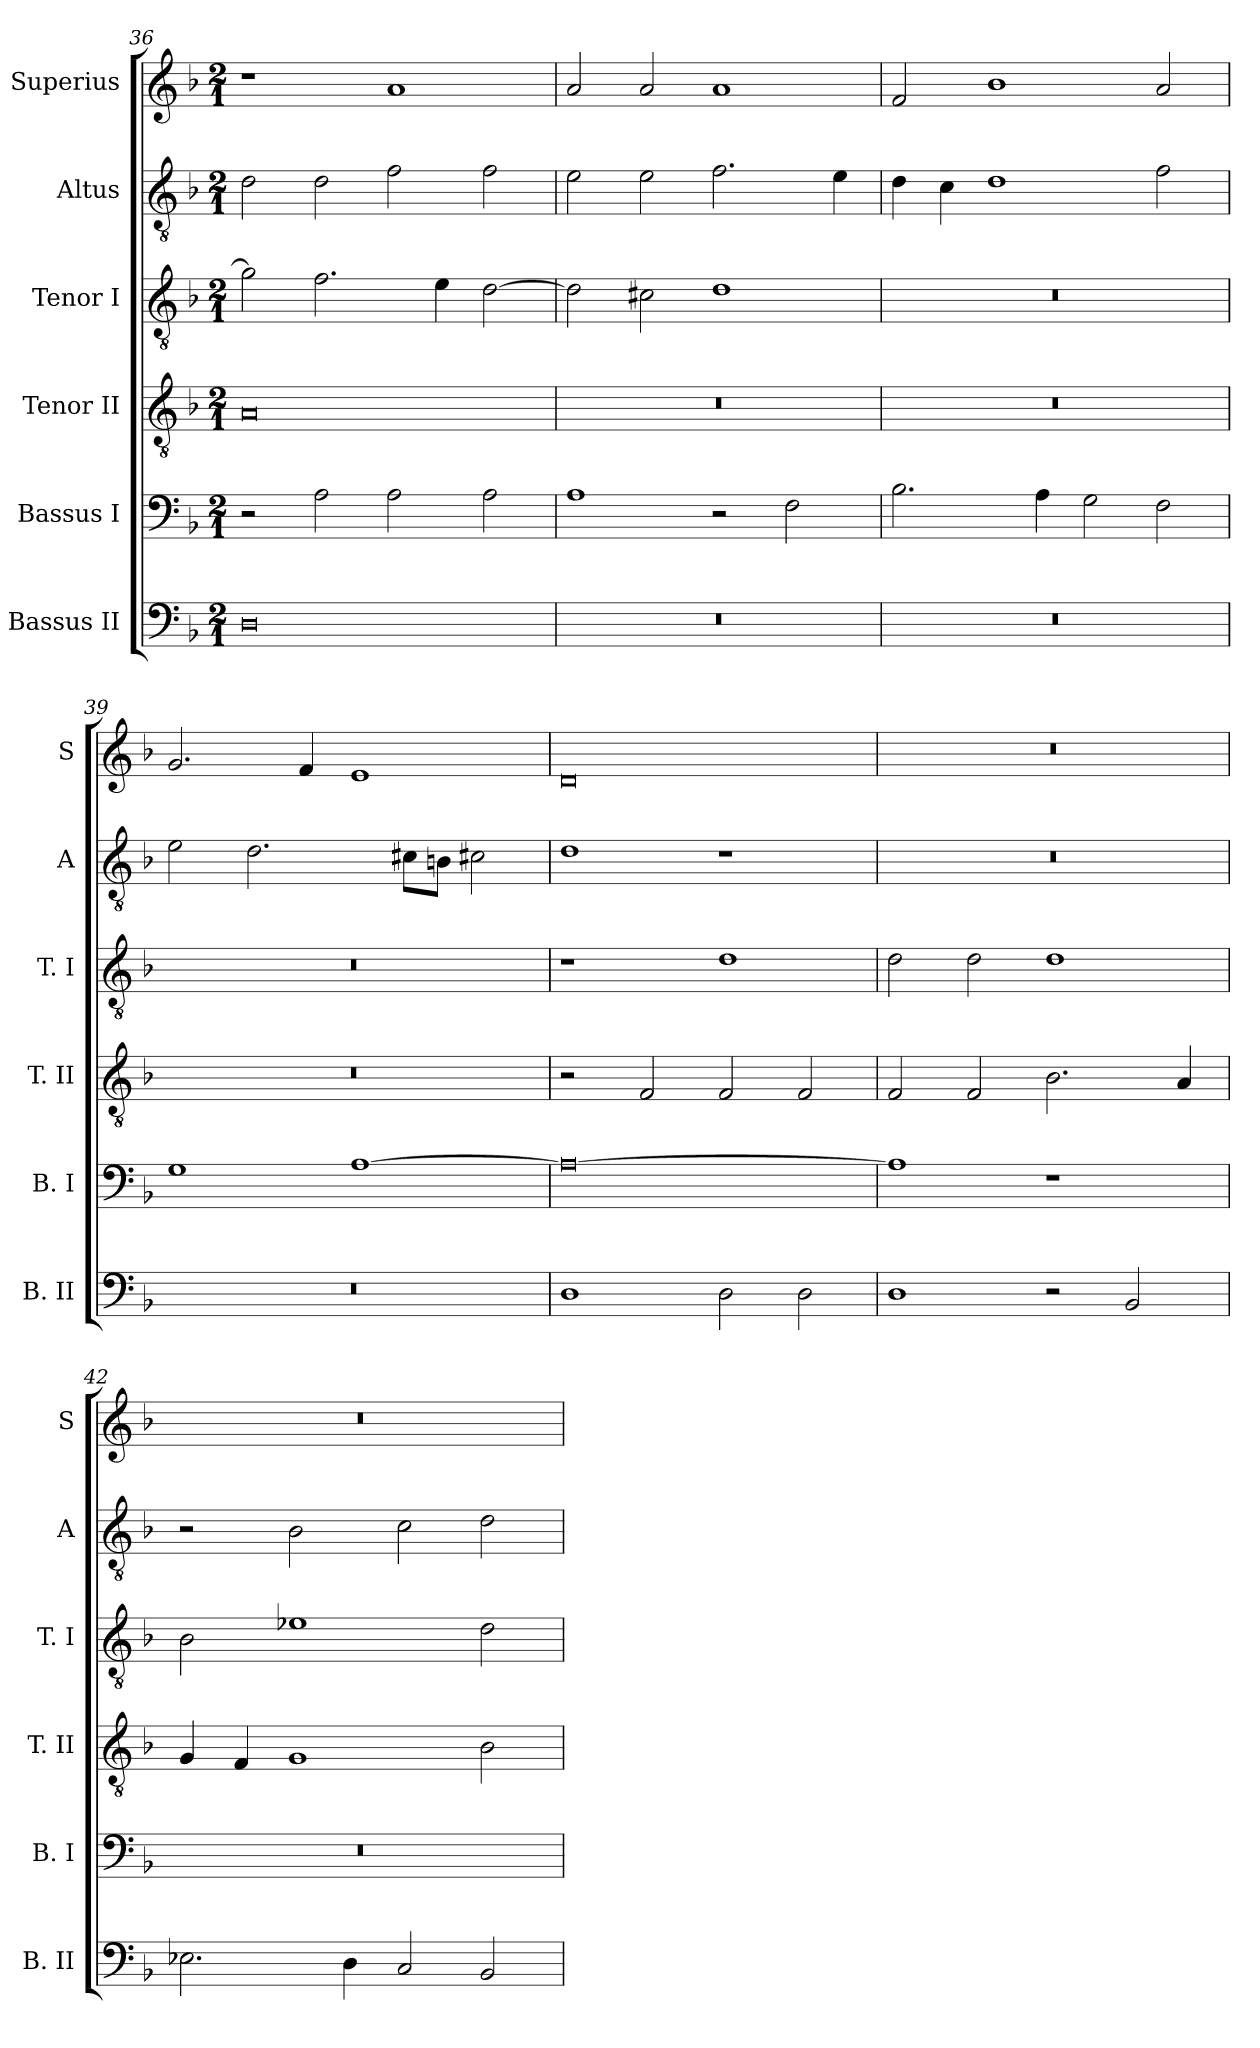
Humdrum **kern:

**kern	**kern	**kern	**kern	**kern	**kern
*part6	*part5	*part4	*part3	*part2	*part1
*staff6	*staff5	*staff4	*staff3	*staff2	*staff1
*I"Bassus II	*I"Bassus I	*I"Tenor II	*I"Tenor I	*I"Altus	*I"Superius
*I'B. II	*I'B. I	*I'T. II	*I'T. I	*I'A	*I'S
*clefF4	*clefF4	*clefGv2	*clefGv2	*clefGv2	*clefG2
*k[b-]	*k[b-]	*k[b-]	*k[b-]	*k[b-]	*k[b-]
*F:	*F:	*F:	*F:	*F:	*F:
*M2/1	*M2/1	*M2/1	*M2/1	*M2/1	*M2/1
=36	=36	=36	=36	=36	=36
0D	2r	0A	2g]	2d	1r
.	2A	.	2.f	2d	.
.	2A	.	.	2f	1a
.	.	.	4e	.	.
.	2A	.	[2d	2f	.
=37	=37	=37	=37	=37	=37
0r	1A	0r	2d]	2e	2a
.	.	.	2c#X	2e	2a
.	2r	.	1d	2.f	1a
.	2F	.	.	.	.
.	.	.	.	4e	.
=38	=38	=38	=38	=38	=38
0r	2.B-	0r	0r	4d	2f
.	.	.	.	4c	.
.	.	.	.	1d	1b-
.	4A	.	.	.	.
.	2G	.	.	.	.
.	2F	.	.	2f	2a
=39	=39	=39	=39	=39	=39
0r	1G	0r	0r	2e	2.g
.	.	.	.	2.d	.
.	.	.	.	.	4f
.	[1A	.	.	.	1e
.	.	.	.	8c#XL	.
.	.	.	.	8BnJ	.
.	.	.	.	2c#X	.
=40	=40	=40	=40	=40	=40
1D	0A_	2r	1r	1d	0d
.	.	2F	.	.	.
2D	.	2F	1d	1r	.
2D	.	2F	.	.	.
=41	=41	=41	=41	=41	=41
1D	1A]	2F	2d	0r	0r
.	.	2F	2d	.	.
2r	1r	2.B-	1d	.	.
2BB-	.	.	.	.	.
.	.	4A	.	.	.
=42	=42	=42	=42	=42	=42
2.E-X	0r	4G	2B-	2r	0r
.	.	4F	.	.	.
.	.	1G	1e-X	2B-	.
4D	.	.	.	.	.
2C	.	.	.	2c	.
2BB-	.	2B-	2d	2d	.
=	=	=	=	=	=
*-	*-	*-	*-	*-	*-
